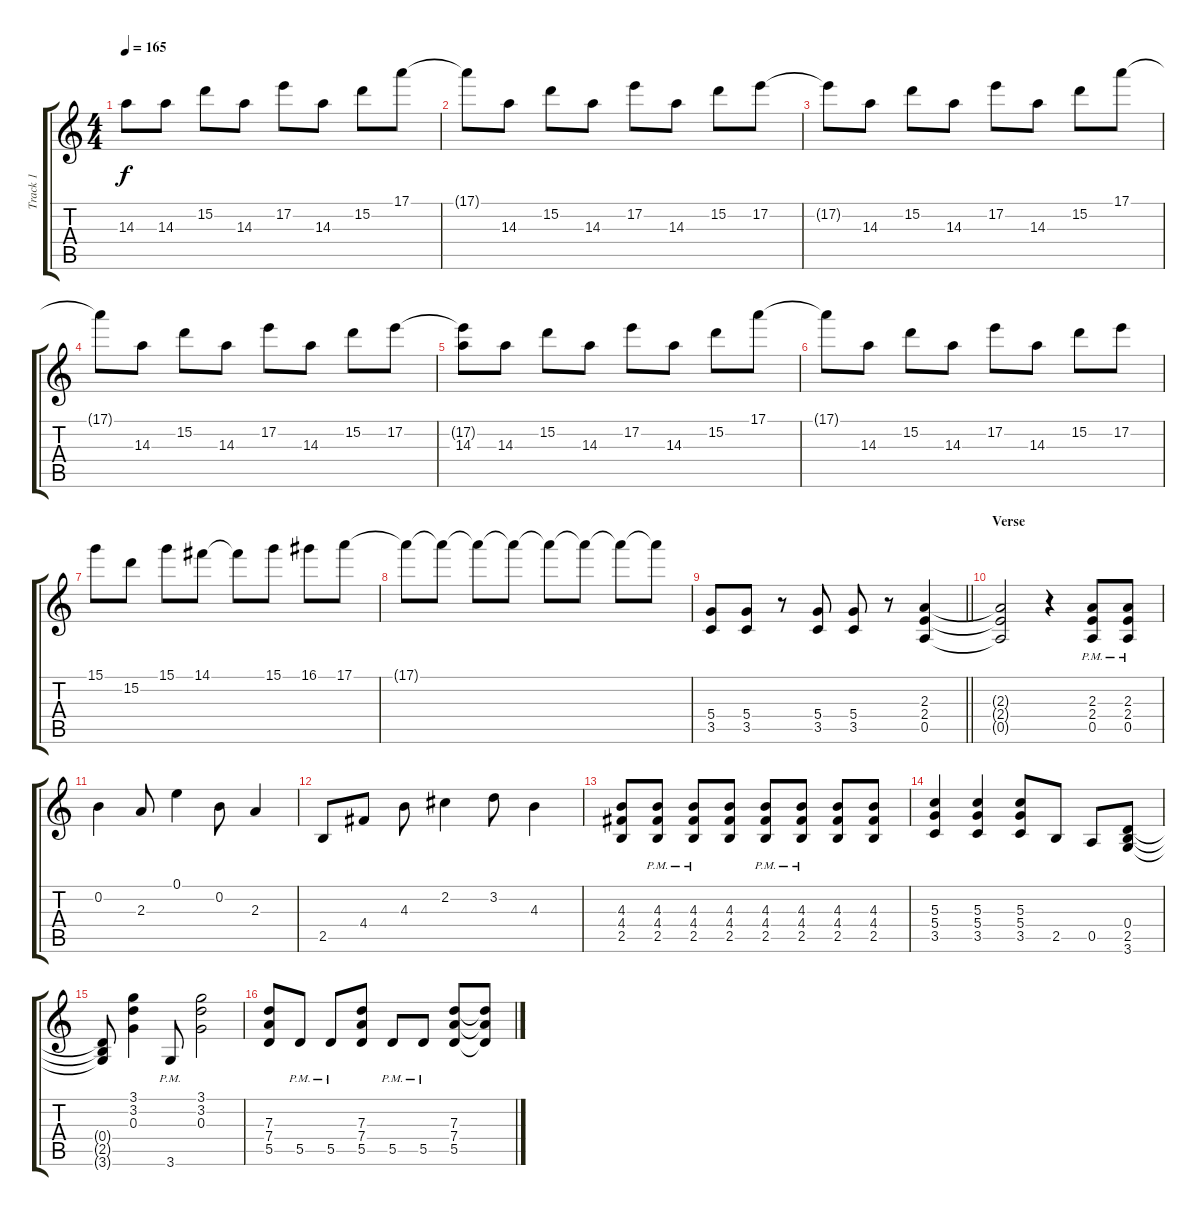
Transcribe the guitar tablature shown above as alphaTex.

\track ("Track 1" "Track 1") {instrument overdrivenguitar}
\staff {score tabs}
\tuning (E4 B3 G3 D3 A2 E2) {hide}
\ts (4 4)
\tempo 165
\clef g2
\ks c
14.3.8{dy f} 14.3.8 15.2.8 14.3.8 17.2.8 14.3.8 15.2.8 17.1.8 |
17.1{t}.8 14.3.8 15.2.8 14.3.8 17.2.8 14.3.8 15.2.8 17.2.8 |
17.2{t}.8 14.3.8 15.2.8 14.3.8 17.2.8 14.3.8 15.2.8 17.1.8 |
17.1{t}.8 14.3.8 15.2.8 14.3.8 17.2.8 14.3.8 15.2.8 17.2.8 |
(17.2{t} 14.3).8 14.3.8 15.2.8 14.3.8 17.2.8 14.3.8 15.2.8 17.1.8 |
17.1{t}.8 14.3.8 15.2.8 14.3.8 17.2.8 14.3.8 15.2.8 17.2.8 |
15.1.8 15.2.8 15.1.8 14.1.8 14.1{t}.8 15.1.8 16.1.8 17.1.8 |
17.1{t}.8 17.1{t}.8 17.1{t}.8 17.1{t}.8 17.1{t}.8 17.1{t}.8 17.1{t}.8 17.1{t}.8 |
\barLineRight lightlight
(5.4 3.5).8 (5.4 3.5).8 r.8 (5.4 3.5).8 (5.4 3.5).8 r.8 (2.3 2.4 0.5).4 |
\section ("" "Verse")
(2.3{t} 2.4{t} 0.5{t}).2 r.4 (2.3{pm} 2.4{pm} 0.5{pm}).8 (2.3{pm} 2.4{pm} 0.5{pm}).8 |
0.2.4 2.3.8 0.1.4 0.2.8 2.3.4 |
2.5.8 4.4.8 4.3.8 2.2.4 3.2.8 4.3.4 |
(4.3 4.4 2.5).8 (4.3{pm} 4.4{pm} 2.5{pm}).8 (4.3{pm} 4.4{pm} 2.5{pm}).8 (4.3 4.4 2.5).8 (4.3{pm} 4.4{pm} 2.5{pm}).8 (4.3{pm} 4.4{pm} 2.5{pm}).8 (4.3 4.4 2.5).8 (4.3 4.4 2.5).8 |
(5.3 5.4 3.5).4 (5.3 5.4 3.5).4 (5.3 5.4 3.5).8 2.5.8 0.5.8 (0.4 2.5 3.6).8 |
(0.4{t} 2.5{t} 3.6{t}).8 (3.1 3.2 0.3).4 3.6{pm}.8 (3.1 3.2 0.3).2 |
(7.3 7.4 5.5).8 5.5{pm}.8 5.5{pm}.8 (7.3 7.4 5.5).8 5.5{pm}.8 5.5{pm}.8 (7.3 7.4 5.5).8 (7.3{t} 7.4{t} 5.5{t}).8
